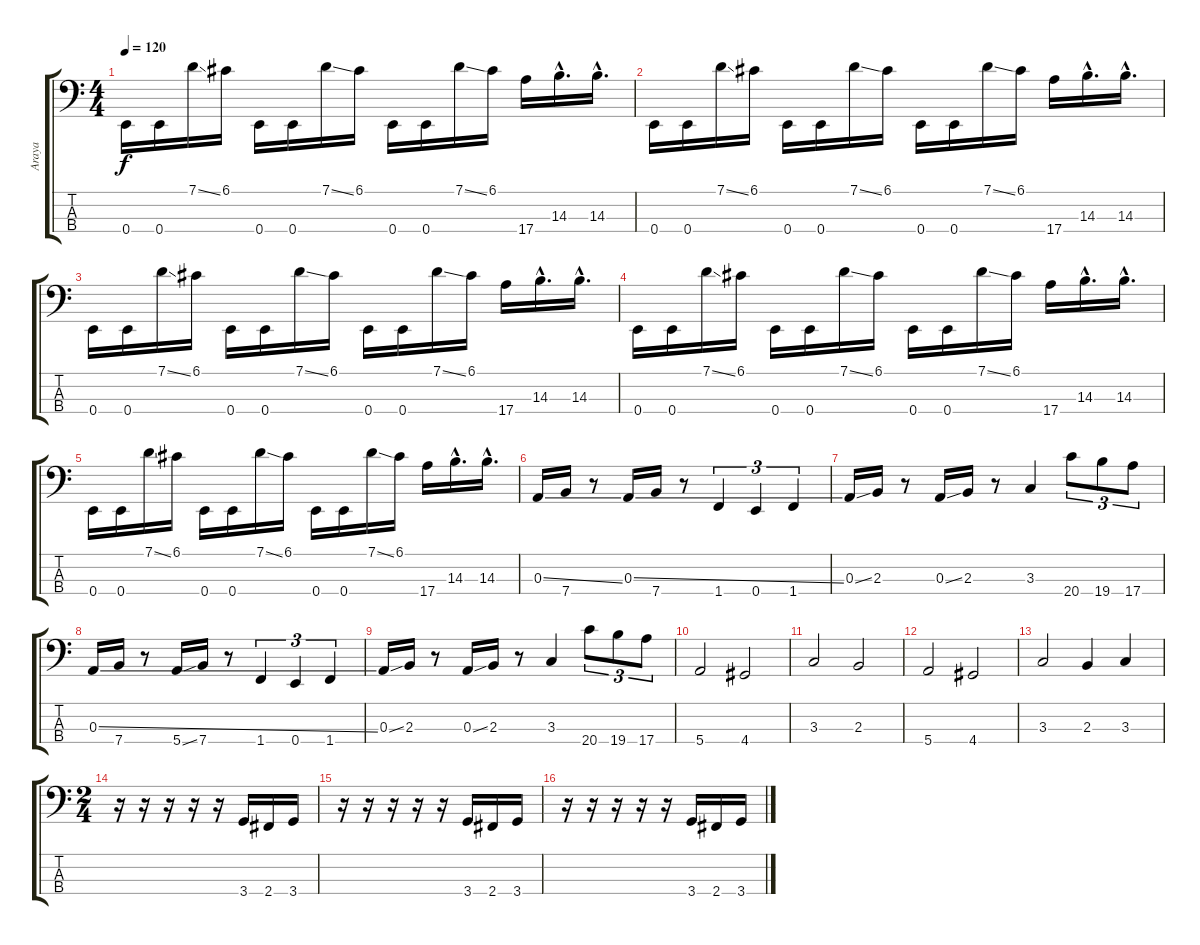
\track ("Araya" "Araya") {instrument electricbasspick}
\staff {score tabs}
\tuning (G2 D2 A1 E1) {hide}
\ts (4 4)
\tempo 120
\clef f4
\ks c
0.4.16{dy f} 0.4.16 7.1{ss}.16 6.1.16 0.4.16 0.4.16 7.1{ss}.16 6.1.16 0.4.16 0.4.16 7.1{ss}.16 6.1.16 17.4.16 14.3{hac}.16{d} 14.3{hac}.16{d} |
0.4.16 0.4.16 7.1{ss}.16 6.1.16 0.4.16 0.4.16 7.1{ss}.16 6.1.16 0.4.16 0.4.16 7.1{ss}.16 6.1.16 17.4.16 14.3{hac}.16{d} 14.3{hac}.16{d} |
0.4.16 0.4.16 7.1{ss}.16 6.1.16 0.4.16 0.4.16 7.1{ss}.16 6.1.16 0.4.16 0.4.16 7.1{ss}.16 6.1.16 17.4.16 14.3{hac}.16{d} 14.3{hac}.16{d} |
0.4.16 0.4.16 7.1{ss}.16 6.1.16 0.4.16 0.4.16 7.1{ss}.16 6.1.16 0.4.16 0.4.16 7.1{ss}.16 6.1.16 17.4.16 14.3{hac}.16{d} 14.3{hac}.16{d} |
0.4.16 0.4.16 7.1{ss}.16 6.1.16 0.4.16 0.4.16 7.1{ss}.16 6.1.16 0.4.16 0.4.16 7.1{ss}.16 6.1.16 17.4.16 14.3{hac}.16{d} 14.3{hac}.16{d} |
0.3{ss}.16 7.4.16 r.8 0.3{ss}.16 7.4.16 r.8 1.4.4{tu (3 2)} 0.4.4{tu (3 2)} 1.4.4{tu (3 2)} |
0.3{ss}.16 2.3.16 r.8 0.3{ss}.16 2.3.16 r.8 3.3.4 20.4.8{tu (3 2)} 19.4.8{tu (3 2)} 17.4.8{tu (3 2)} |
0.3{ss}.16 7.4.16 r.8 5.4{ss}.16 7.4.16 r.8 1.4.4{tu (3 2)} 0.4.4{tu (3 2)} 1.4.4{tu (3 2)} |
0.3{ss}.16 2.3.16 r.8 0.3{ss}.16 2.3.16 r.8 3.3.4 20.4.8{tu (3 2)} 19.4.8{tu (3 2)} 17.4.8{tu (3 2)} |
5.4.2 4.4.2 |
3.3.2 2.3.2 |
5.4.2 4.4.2 |
3.3.2 2.3.4 3.3.4 |
\ts (2 4)
r.16 r.16 r.16 r.16 r.16 3.4.16 2.4.16 3.4.16 |
r.16 r.16 r.16 r.16 r.16 3.4.16 2.4.16 3.4.16 |
r.16 r.16 r.16 r.16 r.16 3.4.16 2.4.16 3.4.16
